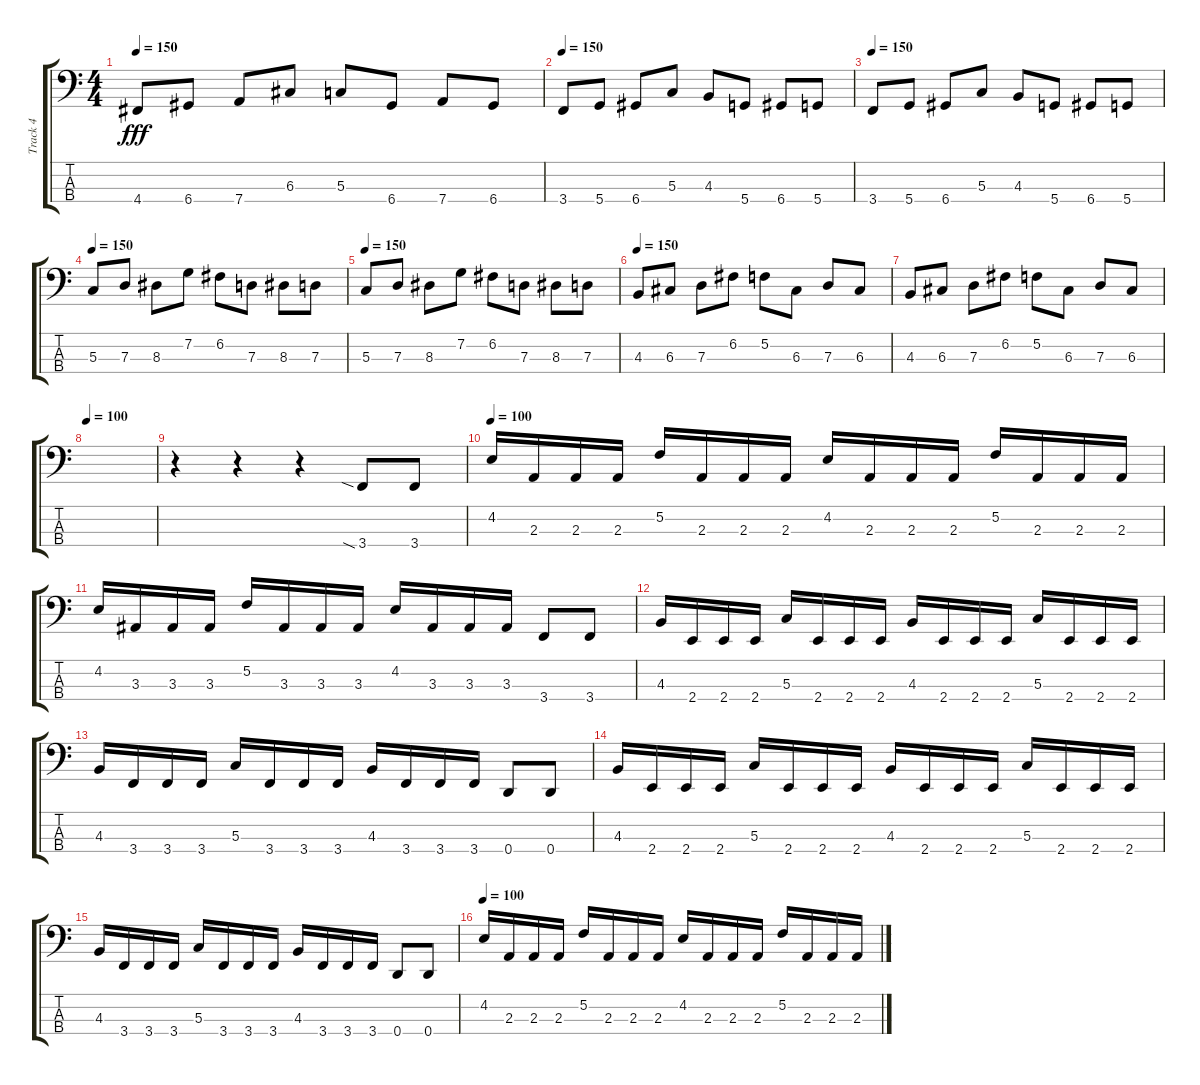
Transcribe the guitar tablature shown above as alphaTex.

\track ("Track 4" "Track 4") {instrument electricbassfinger}
\staff {score tabs}
\tuning (F2 C2 G1 D1) {hide}
\ts (4 4)
\tempo 150
\clef f4
\ks c
4.4.8{dy fff} 6.4.8 7.4.8 6.3.8 5.3.8 6.4.8 7.4.8 6.4.8 |
\tempo 150
3.4.8 5.4.8 6.4.8 5.3.8 4.3.8 5.4.8 6.4.8 5.4.8 |
\tempo 150
3.4.8 5.4.8 6.4.8 5.3.8 4.3.8 5.4.8 6.4.8 5.4.8 |
\tempo 150
5.3.8 7.3.8 8.3.8 7.2.8 6.2.8 7.3.8 8.3.8 7.3.8 |
\tempo 150
5.3.8 7.3.8 8.3.8 7.2.8 6.2.8 7.3.8 8.3.8 7.3.8 |
\tempo 150
4.3.8 6.3.8 7.3.8 6.2.8 5.2.8 6.3.8 7.3.8 6.3.8 |
4.3.8 6.3.8 7.3.8 6.2.8 5.2.8 6.3.8 7.3.8 6.3.8 |
\tempo 100
|
r.4 r.4 r.4 3.4{sia}.8 3.4.8 |
\tempo 100
4.2.16 2.3.16 2.3.16 2.3.16 5.2.16 2.3.16 2.3.16 2.3.16 4.2.16 2.3.16 2.3.16 2.3.16 5.2.16 2.3.16 2.3.16 2.3.16 |
4.2.16 3.3.16 3.3.16 3.3.16 5.2.16 3.3.16 3.3.16 3.3.16 4.2.16 3.3.16 3.3.16 3.3.16 3.4.8 3.4.8 |
4.3.16 2.4.16 2.4.16 2.4.16 5.3.16 2.4.16 2.4.16 2.4.16 4.3.16 2.4.16 2.4.16 2.4.16 5.3.16 2.4.16 2.4.16 2.4.16 |
4.3.16 3.4.16 3.4.16 3.4.16 5.3.16 3.4.16 3.4.16 3.4.16 4.3.16 3.4.16 3.4.16 3.4.16 0.4.8 0.4.8 |
4.3.16 2.4.16 2.4.16 2.4.16 5.3.16 2.4.16 2.4.16 2.4.16 4.3.16 2.4.16 2.4.16 2.4.16 5.3.16 2.4.16 2.4.16 2.4.16 |
4.3.16 3.4.16 3.4.16 3.4.16 5.3.16 3.4.16 3.4.16 3.4.16 4.3.16 3.4.16 3.4.16 3.4.16 0.4.8 0.4.8 |
\tempo 100
4.2.16 2.3.16 2.3.16 2.3.16 5.2.16 2.3.16 2.3.16 2.3.16 4.2.16 2.3.16 2.3.16 2.3.16 5.2.16 2.3.16 2.3.16 2.3.16
